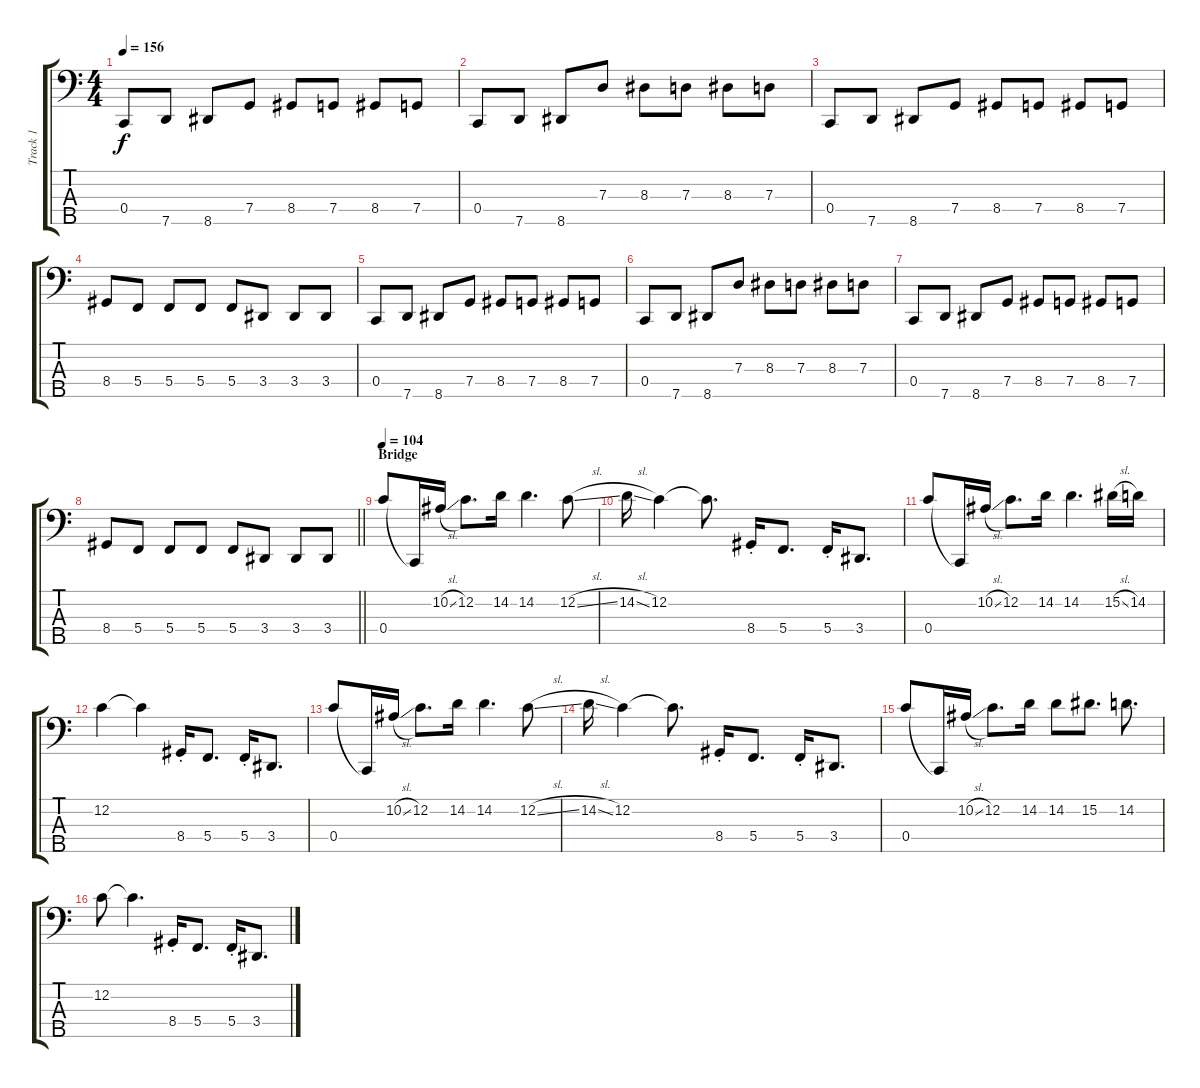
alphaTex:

\track ("Track 1" "Track 1") {instrument electricbassfinger}
\staff {score tabs}
\tuning (F2 C2 G1 C1 G0) {hide}
\ts (4 4)
\tempo 156
\clef f4
\ks c
0.4.8{dy f} 7.5.8 8.5.8 7.4.8 8.4.8 7.4.8 8.4.8 7.4.8 |
0.4.8 7.5.8 8.5.8 7.3.8 8.3.8 7.3.8 8.3.8 7.3.8 |
0.4.8 7.5.8 8.5.8 7.4.8 8.4.8 7.4.8 8.4.8 7.4.8 |
8.4.8 5.4.8 5.4.8 5.4.8 5.4.8 3.4.8 3.4.8 3.4.8 |
0.4.8 7.5.8 8.5.8 7.4.8 8.4.8 7.4.8 8.4.8 7.4.8 |
0.4.8 7.5.8 8.5.8 7.3.8 8.3.8 7.3.8 8.3.8 7.3.8 |
0.4.8 7.5.8 8.5.8 7.4.8 8.4.8 7.4.8 8.4.8 7.4.8 |
\barLineRight lightlight
8.4.8 5.4.8 5.4.8 5.4.8 5.4.8 3.4.8 3.4.8 3.4.8 |
\section ("" "Bridge")
\tempo 104
0.4.8{ot 15mb} 0.4{t}.16 10.2{sl}.16 12.2.8{d} 14.2.16 14.2.4{d} 12.2{sl}.8 |
14.2{sl}.16 12.2.4 12.2{t}.8{d} 8.4{st}.16 5.4.8{d} 5.4{st}.16 3.4.8{d} |
0.4.8{ot 15mb} 0.4{t}.16 10.2{sl}.16 12.2.8{d} 14.2.16 14.2.4{d} 15.2{sl}.16 14.2.16 |
12.2.4 12.2{t}.4 8.4{st}.16 5.4.8{d} 5.4{st}.16 3.4.8{d} |
0.4.8{ot 15mb} 0.4{t}.16 10.2{sl}.16 12.2.8{d} 14.2.16 14.2.4{d} 12.2{sl}.8 |
14.2{sl}.16 12.2.4 12.2{t}.8{d} 8.4{st}.16 5.4.8{d} 5.4{st}.16 3.4.8{d} |
0.4.8{ot 15mb} 0.4{t}.16 10.2{sl}.16 12.2.8{d} 14.2.16 14.2.8 15.2.8{d} 14.2.8{d} |
12.2.8 12.2{t}.4{d} 8.4{st}.16 5.4.8{d} 5.4{st}.16 3.4.8{d}
